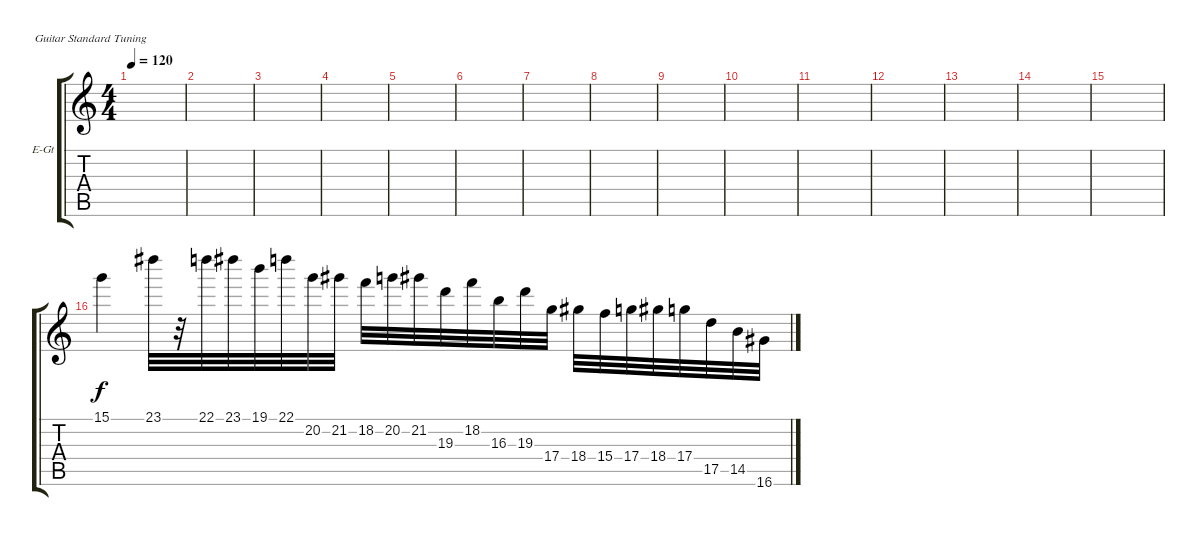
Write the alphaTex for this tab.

\defaultSystemsLayout 4
\bracketExtendMode groupsimilarinstruments
\firstSystemTrackNameOrientation horizontal
\otherSystemsTrackNameOrientation horizontal
\track ("Electric Guitar" "E-Gt") {instrument distortionguitar}
\staff {score tabs}
\tuning (E4 B3 G3 D3 A2 E2)
\ts (4 4)
\tempo 120
\clef g2
\scale
0.333333
\ks c
|
\scale
0.333333 |
\scale
0.333333 |
\scale
0.333333 |
\scale
0.333333 |
\scale
0.333333 |
\scale
0.333333 |
\scale
0.333333 |
\scale
0.333333 |
\scale
0.333333 |
|
|
|
|
|
15.1.4 23.1.32 r.32 22.1.32 23.1.32 19.1.32 22.1.32 20.2.32 21.2.32 18.2.32 20.2.32 21.2.32 19.3.32 18.2.32 16.3.32 19.3.32 17.4.32 18.4.32 15.4.32 17.4.32 18.4.32 17.4.32 17.5.32 14.5.32 16.6.32
